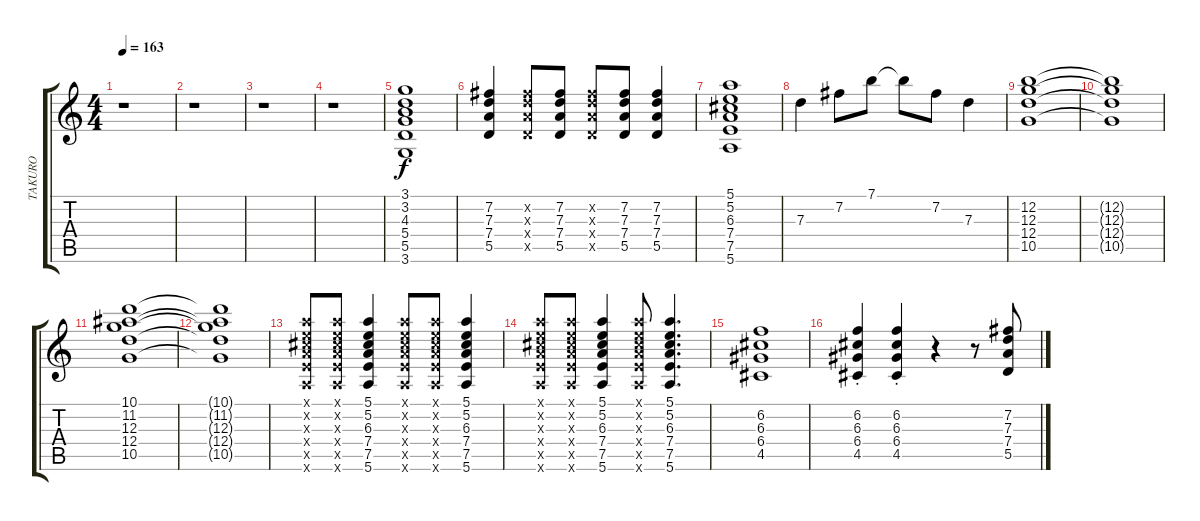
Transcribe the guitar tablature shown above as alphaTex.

\track ("TAKURO" "TAKURO") {instrument overdrivenguitar}
\staff {score tabs}
\tuning (E4 B3 G3 D3 A2 E2) {hide}
\ts (4 4)
\tempo 163
\clef g2
\ks c
r.1{dy f} |
r.1 |
r.1 |
r.1 |
(3.1 3.2 4.3 5.4 5.5 3.6).1 |
(7.2 7.3 7.4 5.5).4 (7.2{x} 7.3{x} 7.4{x} 5.5{x}).8 (7.2 7.3 7.4 5.5).8 (7.2{x} 7.3{x} 7.4{x} 5.5{x}).8 (7.2 7.3 7.4 5.5).8 (7.2 7.3 7.4 5.5).4 |
(5.1 5.2 6.3 7.4 7.5 5.6).1 |
7.3.4 7.2.8 7.1.8 7.1{t}.8 7.2.8 7.3.4 |
(12.2 12.3 12.4 10.5).1 |
(12.2{t} 12.3{t} 12.4{t} 10.5{t}).1 |
(10.1 11.2 12.3 12.4 10.5).1 |
(10.1{t} 11.2{t} 12.3{t} 12.4{t} 10.5{t}).1 |
(5.1{x} 5.2{x} 6.3{x} 7.4{x} 7.5{x} 5.6{x}).8 (5.1{x} 5.2{x} 6.3{x} 7.4{x} 7.5{x} 5.6{x}).8 (5.1 5.2 6.3 7.4 7.5 5.6).4 (5.1{x} 5.2{x} 6.3{x} 7.4{x} 7.5{x} 5.6{x}).8 (5.1{x} 5.2{x} 6.3{x} 7.4{x} 7.5{x} 5.6{x}).8 (5.1 5.2 6.3 7.4 7.5 5.6).4 |
(5.1{x} 5.2{x} 6.3{x} 7.4{x} 7.5{x} 5.6{x}).8 (5.1{x} 5.2{x} 6.3{x} 7.4{x} 7.5{x} 5.6{x}).8 (5.1 5.2 6.3 7.4 7.5 5.6).4 (5.1{x} 5.2{x} 6.3{x} 7.4{x} 7.5{x} 5.6{x}).8 (5.1 5.2 6.3 7.4 7.5 5.6).4{d} |
(6.2 6.3 6.4 4.5).1 |
(6.2{st} 6.3{st} 6.4{st} 4.5{st}).4 (6.2{st} 6.3{st} 6.4{st} 4.5{st}).4 r.4 r.8 (7.2 7.3 7.4 5.5).8
